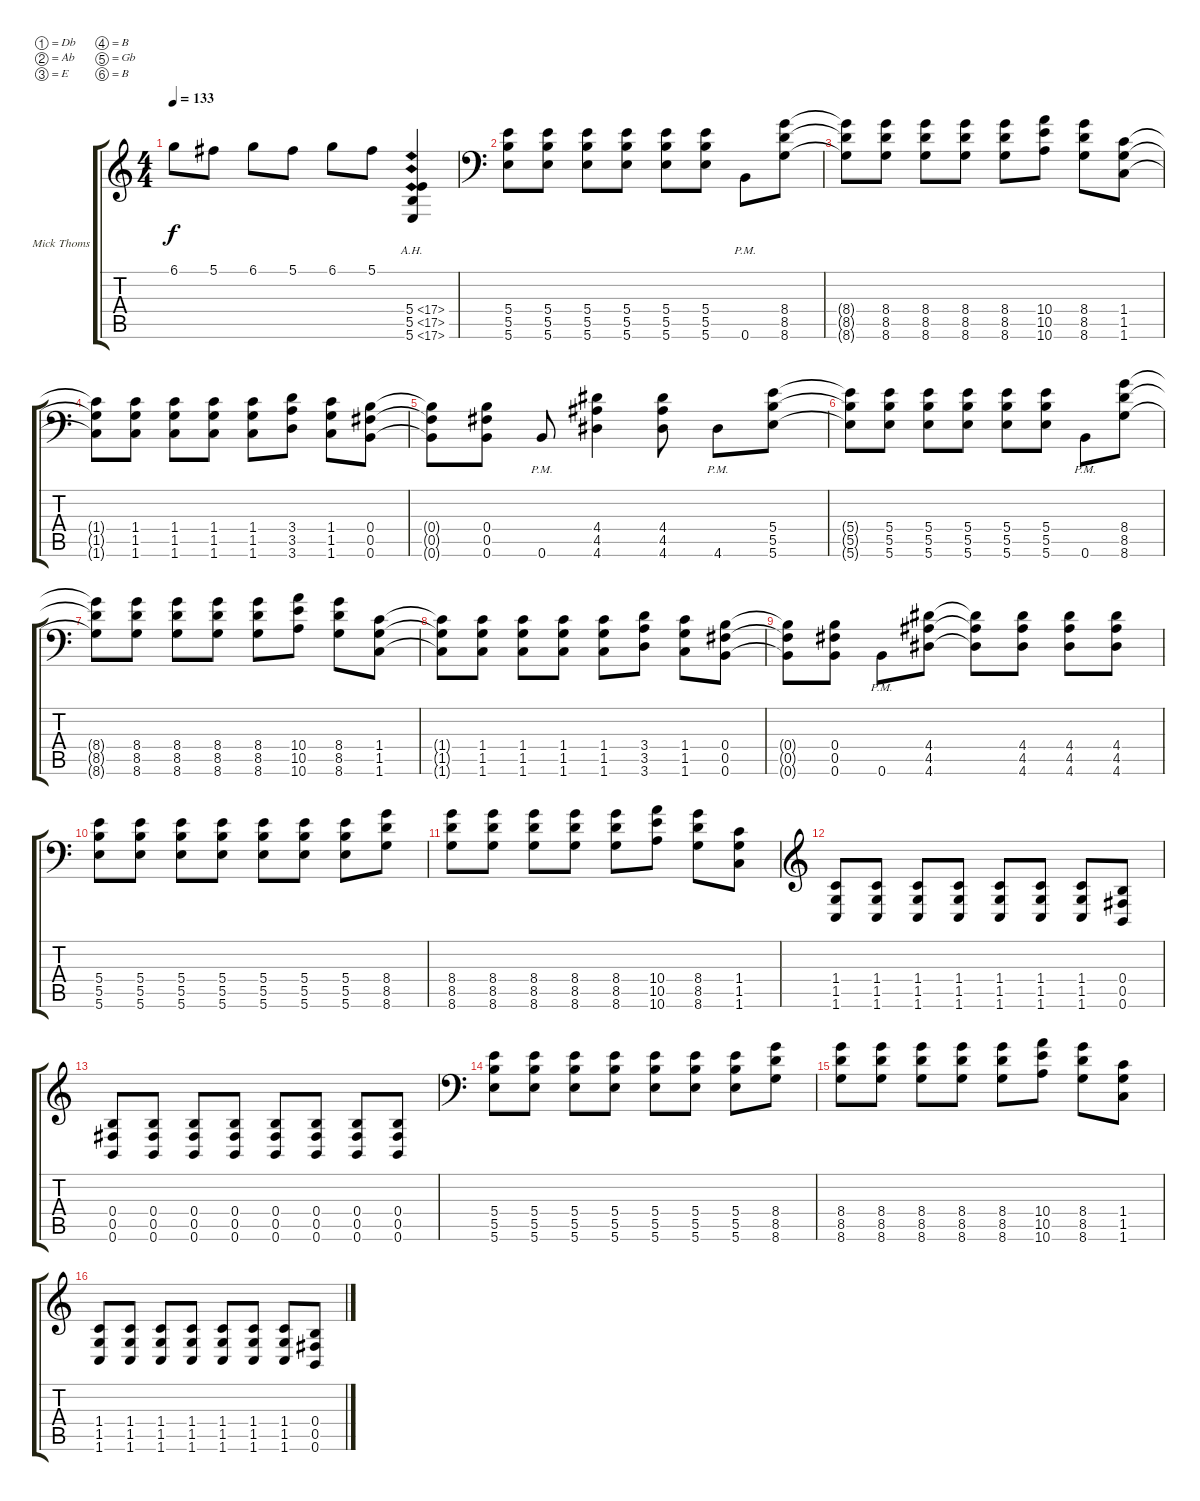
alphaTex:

\bracketExtendMode groupsimilarinstruments
\firstSystemTrackNameOrientation horizontal
\otherSystemsTrackNameOrientation horizontal
\track ("Mick Thomson" "Mick Thoms") {instrument overdrivenguitar}
\staff {score tabs}
\tuning (Db4 Ab3 E3 B2 Gb2 B1)
\ts (4 4)
\tempo 133
\clef g2
\ks c
6.1.8{dy f} 5.1.8 6.1.8 5.1.8 6.1.8 5.1.8 (5.6{ah 12} 5.5{ah 12} 5.4{ah 12}).4 |
\clef f4
(5.4 5.5 5.6).8 (5.4 5.5 5.6).8 (5.4 5.5 5.6).8 (5.4 5.5 5.6).8 (5.4 5.5 5.6).8 (5.4 5.5 5.6).8 0.6{pm}.8 (8.4 8.5 8.6).8 |
(8.4{t} 8.6{t} 8.5{t}).8 (8.4 8.5 8.6).8 (8.4 8.5 8.6).8 (8.4 8.5 8.6).8 (8.4 8.5 8.6).8 (10.4 10.5 10.6).8 (8.4 8.5 8.6).8 (1.4 1.5 1.6).8 |
(1.4{t} 1.5{t} 1.6{t}).8 (1.4 1.5 1.6).8 (1.4 1.5 1.6).8 (1.4 1.5 1.6).8 (1.4 1.5 1.6).8 (3.4 3.5 3.6).8 (1.4 1.5 1.6).8 (0.4 0.5 0.6).8 |
(0.4{t} 0.5{t} 0.6{t}).8 (0.4 0.5 0.6).8 0.6{pm}.8 (4.4 4.5 4.6).4 (4.4 4.5 4.6).8 4.6{pm}.8 (5.4 5.5 5.6).8 |
(5.4{t} 5.5{t} 5.6{t}).8 (5.4 5.5 5.6).8 (5.4 5.5 5.6).8 (5.4 5.5 5.6).8 (5.4 5.5 5.6).8 (5.4 5.5 5.6).8 0.6{pm}.8 (8.4 8.5 8.6).8 |
(8.4{t} 8.5{t} 8.6{t}).8 (8.4 8.5 8.6).8 (8.4 8.5 8.6).8 (8.4 8.5 8.6).8 (8.4 8.5 8.6).8 (10.4 10.5 10.6).8 (8.4 8.5 8.6).8 (1.4 1.5 1.6).8 |
(1.4{t} 1.5{t} 1.6{t}).8 (1.4 1.5 1.6).8 (1.4 1.5 1.6).8 (1.4 1.5 1.6).8 (1.4 1.5 1.6).8 (3.4 3.5 3.6).8 (1.4 1.5 1.6).8 (0.4 0.5 0.6).8 |
(0.4{t} 0.5{t} 0.6{t}).8 (0.4 0.5 0.6).8 0.6{pm}.8 (4.4 4.5 4.6).8 (4.4{t} 4.5{t} 4.6{t}).8 (4.6 4.5 4.4).8 (4.6 4.4 4.5).8 (4.6 4.5 4.4).8 |
(5.4 5.5 5.6).8 (5.4 5.5 5.6).8 (5.4 5.5 5.6).8 (5.4 5.5 5.6).8 (5.4 5.5 5.6).8 (5.4 5.5 5.6).8 (5.4 5.5 5.6).8 (8.4 8.5 8.6).8 |
(8.4 8.5 8.6).8 (8.4 8.5 8.6).8 (8.4 8.5 8.6).8 (8.4 8.5 8.6).8 (8.4 8.5 8.6).8 (10.4 10.5 10.6).8 (8.4 8.5 8.6).8 (1.4 1.5 1.6).8 |
\clef g2
(1.4 1.5 1.6).8 (1.4 1.5 1.6).8 (1.4 1.5 1.6).8 (1.4 1.5 1.6).8 (1.4 1.5 1.6).8 (1.4 1.5 1.6).8 (1.4 1.5 1.6).8 (0.4 0.5 0.6).8 |
(0.4 0.5 0.6).8 (0.4 0.5 0.6).8 (0.4 0.5 0.6).8 (0.4 0.5 0.6).8 (0.4 0.5 0.6).8 (0.4 0.5 0.6).8 (0.4 0.5 0.6).8 (0.4 0.5 0.6).8 |
\clef f4
(5.4 5.5 5.6).8 (5.4 5.5 5.6).8 (5.4 5.5 5.6).8 (5.4 5.5 5.6).8 (5.4 5.5 5.6).8 (5.4 5.5 5.6).8 (5.4 5.5 5.6).8 (8.4 8.5 8.6).8 |
(8.4 8.5 8.6).8 (8.4 8.5 8.6).8 (8.4 8.5 8.6).8 (8.4 8.5 8.6).8 (8.4 8.5 8.6).8 (10.4 10.5 10.6).8 (8.4 8.5 8.6).8 (1.4 1.5 1.6).8 |
\clef g2
(1.4 1.5 1.6).8 (1.4 1.5 1.6).8 (1.4 1.5 1.6).8 (1.4 1.5 1.6).8 (1.4 1.5 1.6).8 (1.4 1.5 1.6).8 (1.4 1.5 1.6).8 (0.4 0.5 0.6).8
